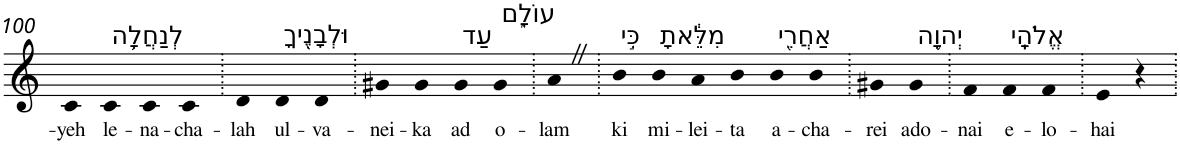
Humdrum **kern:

**kern	**text
*part1	*part1
*staff1	*staff1
*I"Piano	*
*I'Pno	*
!!LO:PB:g=z
*clefG2	*
*k[]	*
=100	=100
!	!LO:LY:b
4c	-yeh
!LO:TX:a:t=לְנַחֲלָ֛ה	!
!	!LO:LY:b
4c	le-
!	!LO:LY:b
4c	-na-
!	!LO:LY:b
4c	-cha-
=101.	=101.
!	!LO:LY:b
4d	-lah
!LO:TX:a:t=וּלְבָנֶ֖יךָ	!
!	!LO:LY:b
4d	ul-
!	!LO:LY:b
4d	-va-
=102.	=102.
!	!LO:LY:b
4g#X	-nei-
!	!LO:LY:b
4g#	-ka
!LO:TX:a:t=עַד	!
!	!LO:LY:b
4g#	ad
!LO:TX:a:t=עוֹלָ֑ם	!
!	!LO:LY:b
4g#	o-
=103.	=103.
!	!LO:LY:b
4aZ	-lam
=104.	=104.
!LO:TX:a:t=כִּ֣י	!
!	!LO:LY:b
4b	ki
!LO:TX:a:t=מִלֵּ֔אתָ	!
!	!LO:LY:b
4b	mi-
!	!LO:LY:b
4a	-lei-
!	!LO:LY:b
4b	-ta
!LO:TX:a:t=אַחֲרֵ֖י	!
!	!LO:LY:b
4b	a-
!	!LO:LY:b
4b	-cha-
=105.	=105.
!	!LO:LY:b
4g#X	-rei
!LO:TX:a:t=יְהוָ֥ה	!
!	!LO:LY:b
4g#	ado-
=106.	=106.
!	!LO:LY:b
4f	-nai
!LO:TX:a:t=אֱלֹהָֽי	!
!	!LO:LY:b
4f	e-
!	!LO:LY:b
4f	-lo-
=107.	=107.
!	!LO:LY:b
4e	-hai
4r	.
=.	=.
*-	*-
